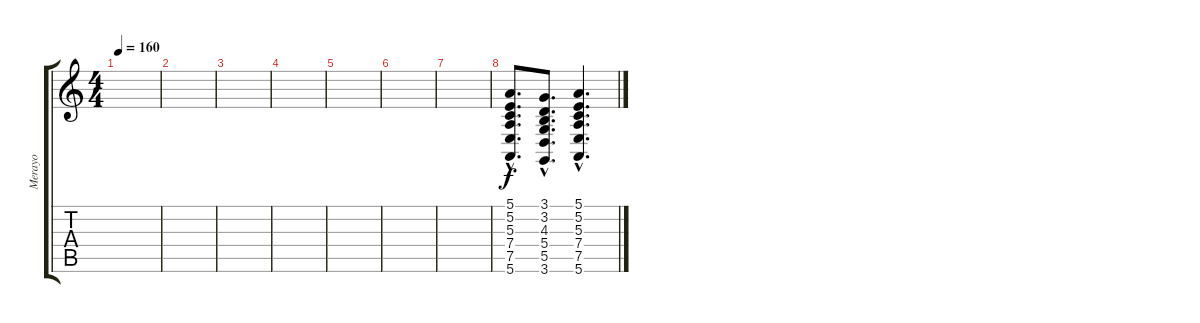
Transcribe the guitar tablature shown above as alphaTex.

\track ("Merayo" "Merayo") {instrument choiraahs}
\staff {score tabs}
\tuning (E4 B3 G3 D3 A2 E2) {hide}
\ts (4 4)
\tempo 160
\clef g2
\ks c
|
|
|
|
|
|
|
(5.1{hac} 5.2{hac} 5.3{hac} 7.4{hac} 7.5{hac} 5.6{hac}).8{d} (3.1{hac} 3.2{hac} 4.3{hac} 5.4{hac} 5.5{hac} 3.6{hac}).8{d} (5.1{hac} 5.2{hac} 5.3{hac} 7.4{hac} 7.5{hac} 5.6{hac}).4{d}
